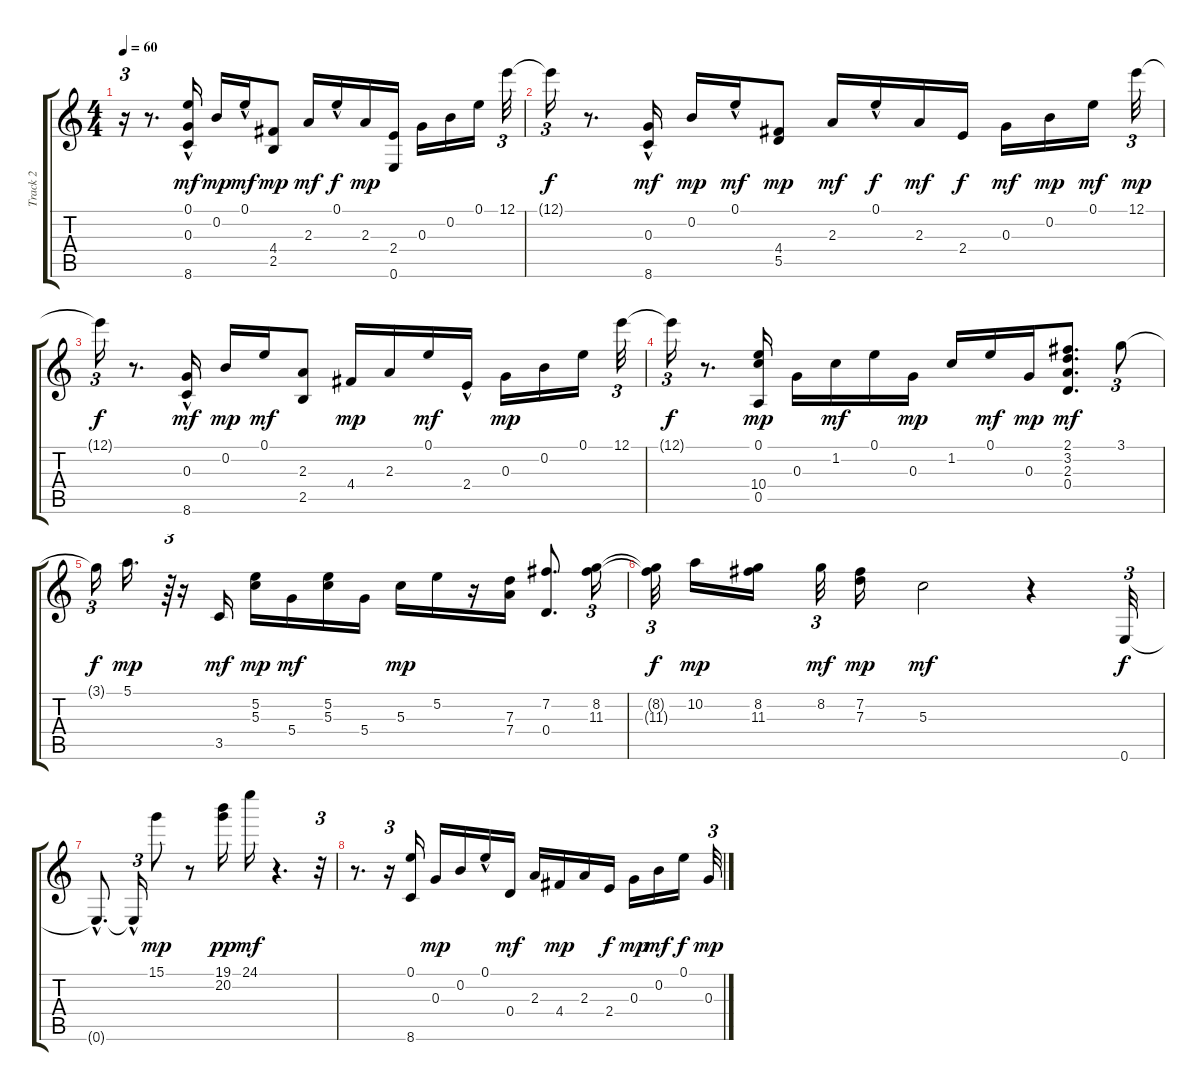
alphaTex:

\track ("Track 2" "Track 2") {instrument acousticguitarsteel}
\staff {score tabs}
\tuning (E4 B3 G3 D3 A2 E2) {hide}
\ts (4 4)
\tempo 60
\clef g2
\ks c
r.16{tu (3 2) dy p} r.8{d} (0.1 0.3 8.6{hac}).16{dy mf} 0.2.16{dy mp} 0.1{hac}.16{dy mf} (4.4 2.5).8{dy mp} 2.3.16{dy mf} 0.1{hac}.16{dy f} 2.3.16{dy mp} (2.4 0.6).16 0.3.16 0.2.16 0.1.16 12.1.32{tu (3 2)} |
12.1{t}.16{tu (3 2) dy f} r.8{d} (0.3 8.6{hac}).16{dy mf} 0.2.16{dy mp} 0.1{hac}.16{dy mf} (4.4 5.5).8{dy mp} 2.3.16{dy mf} 0.1{hac}.16{dy f} 2.3.16{dy mf} 2.4.16{dy f} 0.3.16{dy mf} 0.2.16{dy mp} 0.1.16{dy mf} 12.1.32{tu (3 2) dy mp} |
12.1{t}.16{tu (3 2) dy f} r.8{d} (0.3 8.6{hac}).16{dy mf} 0.2.16{dy mp} 0.1.16{dy mf} (2.3 2.5).8 4.4.16{dy mp} 2.3.16 0.1.16{dy mf} 2.4{hac}.16 0.3.16{dy mp} 0.2.16 0.1.16 12.1.32{tu (3 2)} |
12.1{t}.16{tu (3 2) dy f} r.8{d} (0.1 10.4 0.5).16{dy mp} 0.3.16 1.2.16{dy mf} 0.1.16 0.3.16{dy mp} 1.2.16 0.1.16{dy mf} 0.3.16{dy mp} (2.1 3.2 2.3 0.4).8{d dy mf} 3.1.8{tu (3 2)} |
3.1{t}.16{tu (3 2) dy f} 5.1.16{d dy mp} r.64{tu (3 2)} r.16 3.5.16{dy mf} (5.2 5.3).16{dy mp} 5.4.16{dy mf} (5.2 5.3).16 5.4.16 5.3.16{dy mp} 5.2.16 r.16 (7.3 7.4).16 (7.2 0.4).8{d} (8.2 11.3).16{tu (3 2)} |
(8.2{t} 11.3{t}).32{tu (3 2) dy f} 10.2.16{dy mp} (8.2 11.3).16 8.2.32{tu (3 2) dy mf} (7.2 7.3).16{dy mp} 5.3.2{dy mf} r.4 0.6.32{tu (3 2) dy f} |
0.6{hac t}.8{d} 0.6{hac t}.16{tu (3 2)} 15.1.8{dy mp} r.8 (19.1 20.2).16{dy pp} 24.1.16{dy mf} r.4{d} r.32{tu (3 2)} |
r.8{d} r.16{tu (3 2)} (0.1 8.6).16 0.3.16{dy mp} 0.2.16 0.1{hac}.16 0.4.16{dy mf} 2.3.16 4.4.16{dy mp} 2.3.16 2.4.16{dy f} 0.3.16{dy mp} 0.2.16{dy mf} 0.1.16{dy f} 0.3.32{tu (3 2) dy mp}
